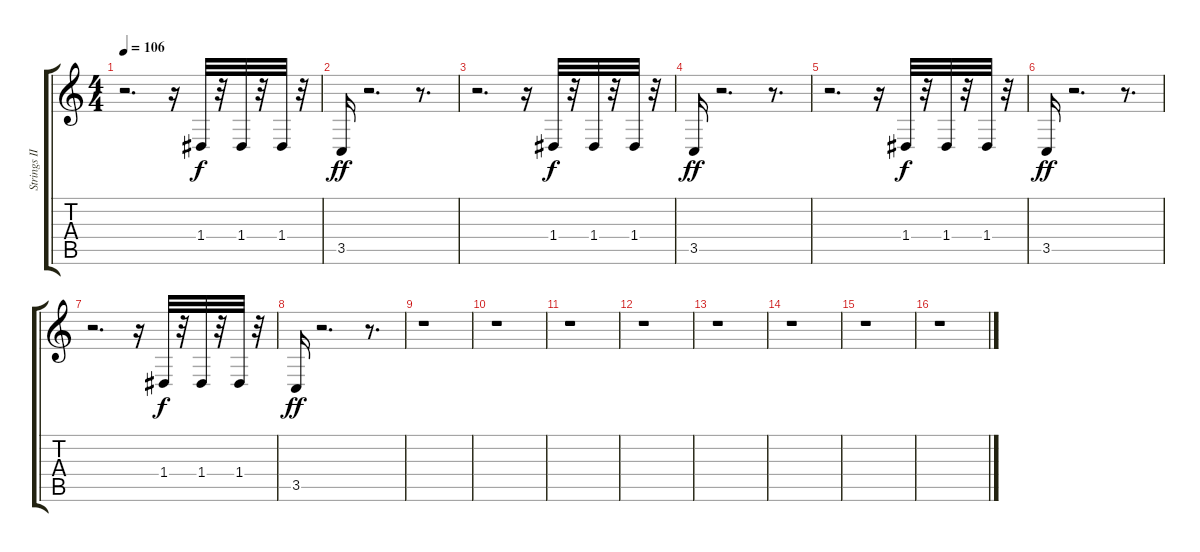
\track ("Strings III" "Strings II") {instrument stringensemble1}
\staff {score tabs}
\tuning (E4 B3 G3 D3 A2 E2) {hide}
\ts (4 4)
\tempo 106
\clef g2
\ks c
r.2{d dy ff} r.16 1.4.32{dy f} r.32 1.4.32 r.32 1.4.32 r.32 |
3.5.16{dy ff} r.2{d} r.8{d} |
r.2{d} r.16 1.4.32{dy f} r.32 1.4.32 r.32 1.4.32 r.32 |
3.5.16{dy ff} r.2{d} r.8{d} |
r.2{d} r.16 1.4.32{dy f} r.32 1.4.32 r.32 1.4.32 r.32 |
3.5.16{dy ff} r.2{d} r.8{d} |
r.2{d} r.16 1.4.32{dy f} r.32 1.4.32 r.32 1.4.32 r.32 |
3.5.16{dy ff} r.2{d} r.8{d} |
r.1 |
r.1 |
r.1 |
r.1 |
r.1 |
r.1 |
r.1 |
r.1
